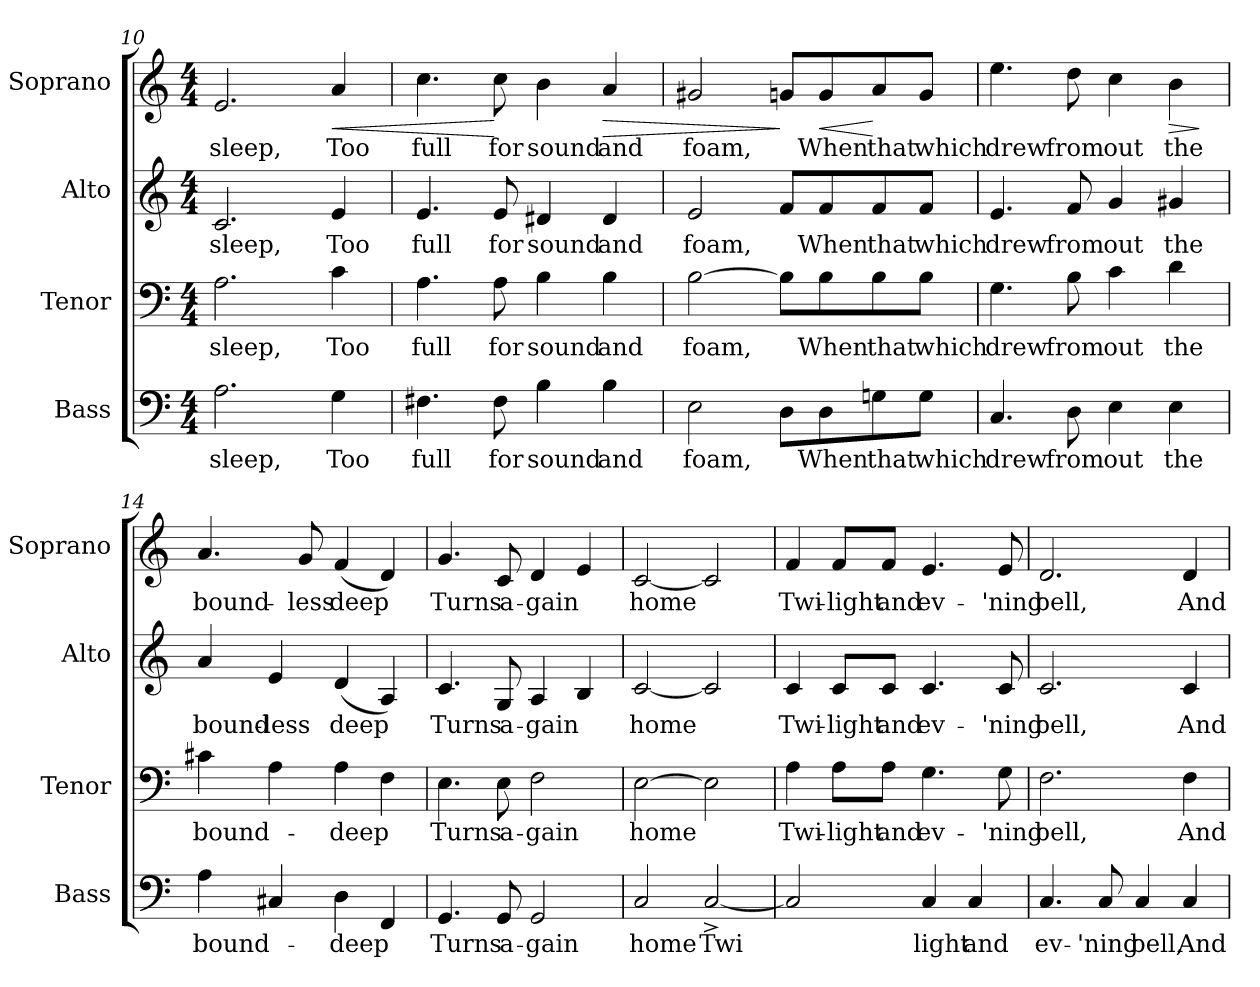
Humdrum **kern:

**kern	**text	**kern	**text	**kern	**text	**kern	**text	**dynam
*part4	*part4	*part3	*part3	*part2	*part2	*part1	*part1	*part1
*staff4	*staff4	*staff3	*staff3	*staff2	*staff2	*staff1	*staff1	*staff1
*I"Bass	*	*I"Tenor	*	*I"Alto	*	*I"Soprano	*	*
*I'Bass	*	*I'Tenor	*	*I'Alto	*	*I'Soprano	*	*
*clefF4	*	*clefF4	*	*clefG2	*	*clefG2	*	*
*k[]	*	*k[]	*	*k[]	*	*k[]	*	*
*M4/4	*	*M4/4	*	*M4/4	*	*M4/4	*	*
=10	=10	=10	=10	=10	=10	=10	=10	=10
!	!LO:LY:b	!	!	!	!	!	!	!
!	!	!	!LO:LY:b	!	!	!	!	!
!	!	!	!	!	!LO:LY:b	!	!	!
!	!	!	!	!	!	!	!LO:LY:b	!
2.A	-sleep,	2.A	-sleep,	2.c	-sleep,	2.e	-sleep,	.
!	!LO:LY:b	!	!	!	!	!	!	!
!	!	!	!LO:LY:b	!	!	!	!	!
!	!	!	!	!	!LO:LY:b	!	!	!
!	!	!	!	!	!	!	!LO:LY:b	!LO:HP:b
4G	Too	4c	Too	4e	Too	4a	Too	<
=11	=11	=11	=11	=11	=11	=11	=11	=11
!	!LO:LY:b	!	!	!	!	!	!	!
!	!	!	!LO:LY:b	!	!	!	!	!
!	!	!	!	!	!LO:LY:b	!	!	!
!	!	!	!	!	!	!	!LO:LY:b	!
4.F#X	full	4.A	full	4.e	full	4.cc	full	.
!	!LO:LY:b	!	!	!	!	!	!	!
!	!	!	!LO:LY:b	!	!	!	!	!
!	!	!	!	!	!LO:LY:b	!	!	!
!	!	!	!	!	!	!	!LO:LY:b	!
8F#	for	8A	for	8e	for	8cc	for	[
!	!LO:LY:b	!	!	!	!	!	!	!
!	!	!	!LO:LY:b	!	!	!	!	!
!	!	!	!	!	!LO:LY:b	!	!	!
!	!	!	!	!	!	!	!LO:LY:b	!
4B	sound	4B	sound	4d#X	sound	4b	sound	.
!	!LO:LY:b	!	!	!	!	!	!	!
!	!	!	!LO:LY:b	!	!	!	!	!
!	!	!	!	!	!LO:LY:b	!	!	!
!	!	!	!	!	!	!	!LO:LY:b	!LO:HP:b
4B	and	4B	and	4d#	and	4a	and	>
!!LO:LB:g=z
=12	=12	=12	=12	=12	=12	=12	=12	=12
!	!LO:LY:b	!	!	!	!	!	!	!
!	!	!	!LO:LY:b	!	!	!	!	!
!	!	!	!	!	!LO:LY:b	!	!	!
!	!	!	!	!	!	!	!LO:LY:b	!
2E	foam,	[2B	foam,	2e	foam,	2g#X	foam,	.
8DL	.	8BL]	.	8fL	.	8gnL	.	]
!	!LO:LY:b	!	!	!	!	!	!	!
!	!	!	!LO:LY:b	!	!	!	!	!
!	!	!	!	!	!LO:LY:b	!	!	!
!	!	!	!	!	!	!	!LO:LY:b	!LO:HP:b
8D	When	8B	When	8f	When	8g	When	<
!	!LO:LY:b	!	!	!	!	!	!	!
!	!	!	!LO:LY:b	!	!	!	!	!
!	!	!	!	!	!LO:LY:b	!	!	!
!	!	!	!	!	!	!	!LO:LY:b	!
8Gn	that	8B	that	8f	that	8a	that	[
!	!LO:LY:b	!	!	!	!	!	!	!
!	!	!	!LO:LY:b	!	!	!	!	!
!	!	!	!	!	!LO:LY:b	!	!	!
!	!	!	!	!	!	!	!LO:LY:b	!
8GJ	which	8BJ	which	8fJ	which	8gJ	which	.
=13	=13	=13	=13	=13	=13	=13	=13	=13
!	!LO:LY:b	!	!	!	!	!	!	!
!	!	!	!LO:LY:b	!	!	!	!	!
!	!	!	!	!	!LO:LY:b	!	!	!
!	!	!	!	!	!	!	!LO:LY:b	!
4.C	drew	4.G	drew	4.e	drew	4.ee	drew	.
!	!LO:LY:b	!	!	!	!	!	!	!
!	!	!	!LO:LY:b	!	!	!	!	!
!	!	!	!	!	!LO:LY:b	!	!	!
!	!	!	!	!	!	!	!LO:LY:b	!
8D	from	8B	from	8f	from	8dd	from	.
!	!LO:LY:b	!	!	!	!	!	!	!
!	!	!	!LO:LY:b	!	!	!	!	!
!	!	!	!	!	!LO:LY:b	!	!	!
!	!	!	!	!	!	!	!LO:LY:b	!
4E	out	4c	out	4g	out	4cc	out	.
!	!LO:LY:b	!	!	!	!	!	!	!
!	!	!	!LO:LY:b	!	!	!	!	!
!	!	!	!	!	!LO:LY:b	!	!	!
!	!	!	!	!	!	!	!LO:LY:b	!LO:HP:b
4E	the	4d	the	4g#X	the	4b	the	>
.	.	.	.	.	.	.	.	]
=14	=14	=14	=14	=14	=14	=14	=14	=14
!	!LO:LY:b	!	!	!	!	!	!	!
!	!	!	!LO:LY:b	!	!	!	!	!
!	!	!	!	!	!LO:LY:b	!	!	!
!	!	!	!	!	!	!	!LO:LY:b	!
4A	bound-	4c#X	bound-	4a	bound-	4.a	bound-	.
!	!	!	!	!	!LO:LY:b	!	!	!
4C#X	.	4A	.	4e	-less	.	.	.
!	!	!	!	!	!	!	!LO:LY:b	!
.	.	.	.	.	.	8g	-less	.
!	!LO:LY:b	!	!	!	!	!	!	!
!	!	!	!LO:LY:b	!	!	!	!	!
!	!	!	!	!	!LO:LY:b	!	!	!
!	!	!	!	!	!	!	!LO:LY:b	!
4D	deep	4A	deep	(4d	deep	(4f	deep	.
4FF	.	4F	.	4A)	.	4d)	.	.
!!LO:PB:g=z
=15	=15	=15	=15	=15	=15	=15	=15	=15
!	!LO:LY:b	!	!	!	!	!	!	!
!	!	!	!LO:LY:b	!	!	!	!	!
!	!	!	!	!	!LO:LY:b	!	!	!
!	!	!	!	!	!	!	!LO:LY:b	!
4.GG	Turns	4.E	Turns	4.c	Turns	4.g	Turns	.
!	!LO:LY:b	!	!	!	!	!	!	!
!	!	!	!LO:LY:b	!	!	!	!	!
!	!	!	!	!	!LO:LY:b	!	!	!
!	!	!	!	!	!	!	!LO:LY:b	!
8GG	a-	8E	a-	8G	a-	8c	a-	.
!	!LO:LY:b	!	!	!	!	!	!	!
!	!	!	!LO:LY:b	!	!	!	!	!
!	!	!	!	!	!LO:LY:b	!	!	!
!	!	!	!	!	!	!	!LO:LY:b	!
2GG	-gain	2F	-gain	4A	-gain	4d	-gain	.
.	.	.	.	4B	.	4e	.	.
=16	=16	=16	=16	=16	=16	=16	=16	=16
!	!LO:LY:b	!	!	!	!	!	!	!
!	!	!	!LO:LY:b	!	!	!	!	!
!	!	!	!	!	!LO:LY:b	!	!	!
!	!	!	!	!	!	!	!LO:LY:b	!
2C	home	[2E	home	[2c	home	[2c	home	.
!	!LO:LY:b	!	!	!	!	!	!	!
[2C^	Twi	2E]	.	2c]	.	2c]	.	.
=17	=17	=17	=17	=17	=17	=17	=17	=17
!	!	!	!LO:LY:b	!	!	!	!	!
!	!	!	!	!	!LO:LY:b	!	!	!
!	!	!	!	!	!	!	!LO:LY:b	!
2C]	.	4A	Twi-	4c	Twi-	4f	Twi-	.
!	!	!	!LO:LY:b	!	!	!	!	!
!	!	!	!	!	!LO:LY:b	!	!	!
!	!	!	!	!	!	!	!LO:LY:b	!
.	.	8AL	-light	8cL	-light	8fL	-light	.
!	!	!	!LO:LY:b	!	!	!	!	!
!	!	!	!	!	!LO:LY:b	!	!	!
!	!	!	!	!	!	!	!LO:LY:b	!
.	.	8AJ	and	8cJ	and	8fJ	and	.
!	!LO:LY:b	!	!	!	!	!	!	!
!	!	!	!LO:LY:b	!	!	!	!	!
!	!	!	!	!	!LO:LY:b	!	!	!
!	!	!	!	!	!	!	!LO:LY:b	!
4C	light	4.G	ev-	4.c	ev-	4.e	ev-	.
!	!LO:LY:b	!	!	!	!	!	!	!
4C	and	.	.	.	.	.	.	.
!	!	!	!LO:LY:b	!	!	!	!	!
!	!	!	!	!	!LO:LY:b	!	!	!
!	!	!	!	!	!	!	!LO:LY:b	!
.	.	8G	-'ning	8c	-'ning	8e	-'ning	.
=18	=18	=18	=18	=18	=18	=18	=18	=18
!	!LO:LY:b	!	!	!	!	!	!	!
!	!	!	!LO:LY:b	!	!	!	!	!
!	!	!	!	!	!LO:LY:b	!	!	!
!	!	!	!	!	!	!	!LO:LY:b	!
4.C	ev-	2.F	bell,	2.c	bell,	2.d	bell,	.
!	!LO:LY:b	!	!	!	!	!	!	!
8C	-'ning	.	.	.	.	.	.	.
!	!LO:LY:b	!	!	!	!	!	!	!
4C	bell,	.	.	.	.	.	.	.
!	!LO:LY:b	!	!	!	!	!	!	!
!	!	!	!LO:LY:b	!	!	!	!	!
!	!	!	!	!	!LO:LY:b	!	!	!
!	!	!	!	!	!	!	!LO:LY:b	!
4C	And	4F	And	4c	And	4d	And	.
=	=	=	=	=	=	=	=	=
*-	*-	*-	*-	*-	*-	*-	*-	*-
